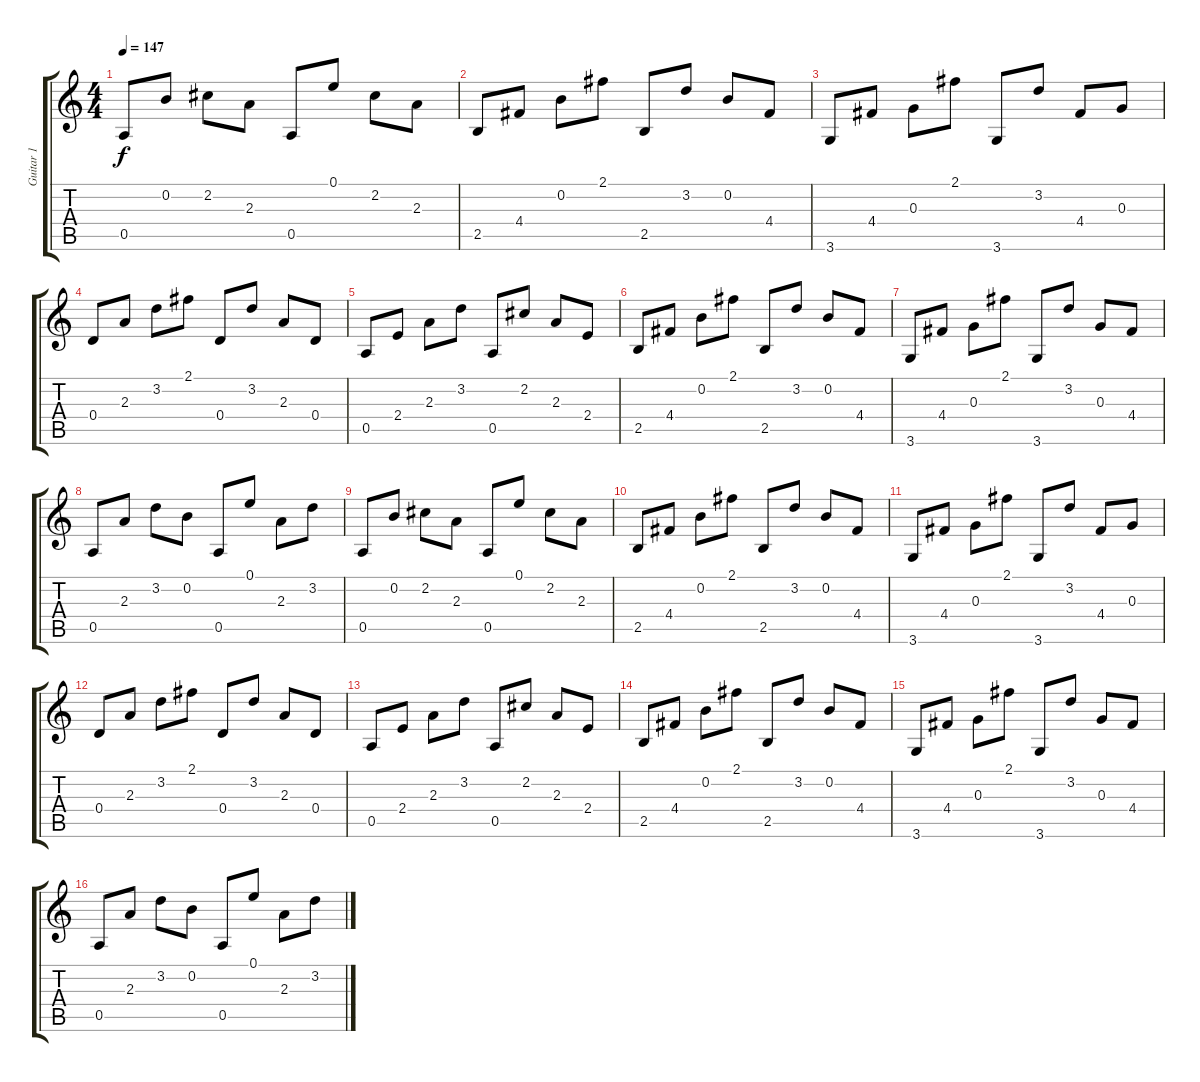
\track ("Guitar 1" "Guitar 1") {instrument acousticguitarsteel}
\staff {score tabs}
\tuning (E4 B3 G3 D3 A2 E2) {hide}
\ts (4 4)
\tempo 147
\clef g2
\ks c
0.5.8{dy f} 0.2.8 2.2.8 2.3.8 0.5.8 0.1.8 2.2.8 2.3.8 |
2.5.8 4.4.8 0.2.8 2.1.8 2.5.8 3.2.8 0.2.8 4.4.8 |
3.6.8 4.4.8 0.3.8 2.1.8 3.6.8 3.2.8 4.4.8 0.3.8 |
0.4.8 2.3.8 3.2.8 2.1.8 0.4.8 3.2.8 2.3.8 0.4.8 |
0.5.8 2.4.8 2.3.8 3.2.8 0.5.8 2.2.8 2.3.8 2.4.8 |
2.5.8 4.4.8 0.2.8 2.1.8 2.5.8 3.2.8 0.2.8 4.4.8 |
3.6.8 4.4.8 0.3.8 2.1.8 3.6.8 3.2.8 0.3.8 4.4.8 |
0.5.8 2.3.8 3.2.8 0.2.8 0.5.8 0.1.8 2.3.8 3.2.8 |
0.5.8 0.2.8 2.2.8 2.3.8 0.5.8 0.1.8 2.2.8 2.3.8 |
2.5.8 4.4.8 0.2.8 2.1.8 2.5.8 3.2.8 0.2.8 4.4.8 |
3.6.8 4.4.8 0.3.8 2.1.8 3.6.8 3.2.8 4.4.8 0.3.8 |
0.4.8 2.3.8 3.2.8 2.1.8 0.4.8 3.2.8 2.3.8 0.4.8 |
0.5.8 2.4.8 2.3.8 3.2.8 0.5.8 2.2.8 2.3.8 2.4.8 |
2.5.8 4.4.8 0.2.8 2.1.8 2.5.8 3.2.8 0.2.8 4.4.8 |
3.6.8 4.4.8 0.3.8 2.1.8 3.6.8 3.2.8 0.3.8 4.4.8 |
0.5.8 2.3.8 3.2.8 0.2.8 0.5.8 0.1.8 2.3.8 3.2.8
